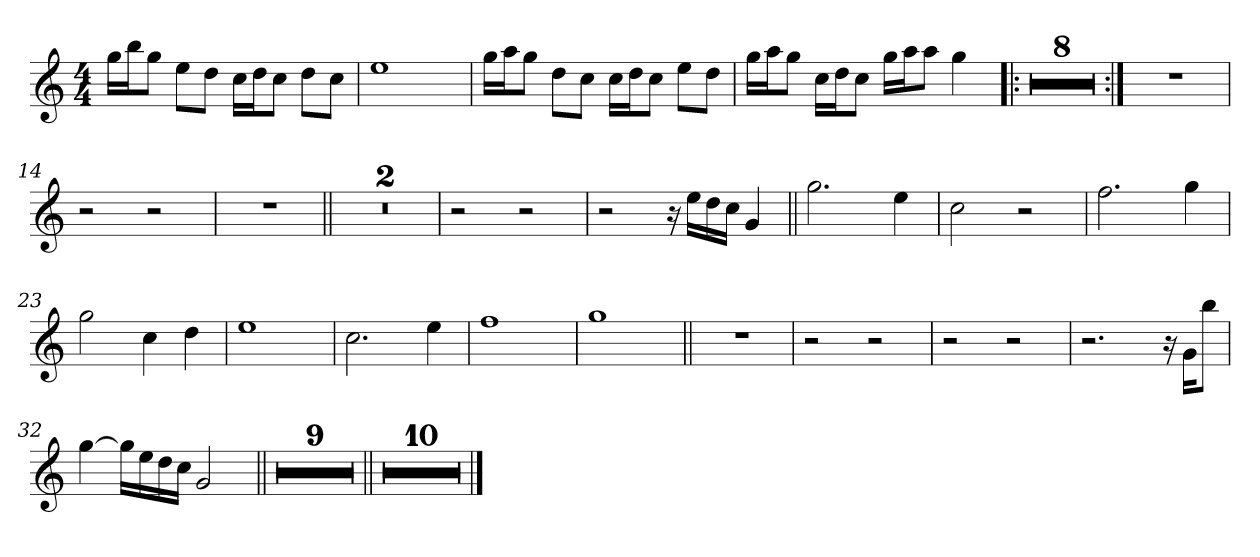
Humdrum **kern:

**kern
*part1
*staff1
!!LO:PB:g=z
*clefG2
*k[]
*C:
*M4/4
*MM79
=1
16ggi\LL
16bbi\J
8ggi\J
8eei\L
8ddi\J
16cci\LL
16ddi\J
8cci\J
8ddi\L
8cci\J
=2
1eei
=3
16ggi\LL
16aai\J
8ggi\J
8ddi\L
8cci\J
16cci\LL
16ddi\J
8cci\J
8eei\L
8ddi\J
!!LO:LB:g=z
=4
16ggi\LL
16aai\J
8ggi\J
16cci\LL
16ddi\J
8cci\J
16ggi\LL
16aai\J
8aai\J
4ggi\
=5!|:
1r
=6
1r
=7
1r
=8
1r
=9
1r
!!LO:LB:g=z
=10
1r
=11
1r
=12
1r
=13:|!
1r
=14
2r
2r
=15
1r
=16||
1r
!!LO:LB:g=z
=17
1r
=18
2r
2r
=19
2r
16r
16eei\LL
16ddi\
16cci\JJ
4gi/
=20||
2.ggi\
4eei\
=21
2cci\
2r
=22
2.ffi\
4ggi\
!!LO:LB:g=z
=23
2ggi\
4cci\
4ddi\
=24
1eei
=25
2.cci\
4eei\
=26
1ffi
=27
1ggi
=28||
1r
=29
2r
2r
!!LO:LB:g=z
=30
2r
2r
=31
2.r
16r
16gi\KL
8bbi\J
=32
[>4ggi\
16ggi\LL]
16eei\
16ddi\
16cci\JJ
2gi/
=33||
1r
=34
1r
=35
1r
!!LO:LB:g=z
=36
1r
=37
1r
=38
1r
=39
1r
=40
1r
=41
1r
=42||
1r
=43
1r
!!LO:LB:g=z
=44
1r
=45
1r
=46
1r
=47
1r
=48
1r
=49
1r
=50
1r
=51
1r
==
*-
